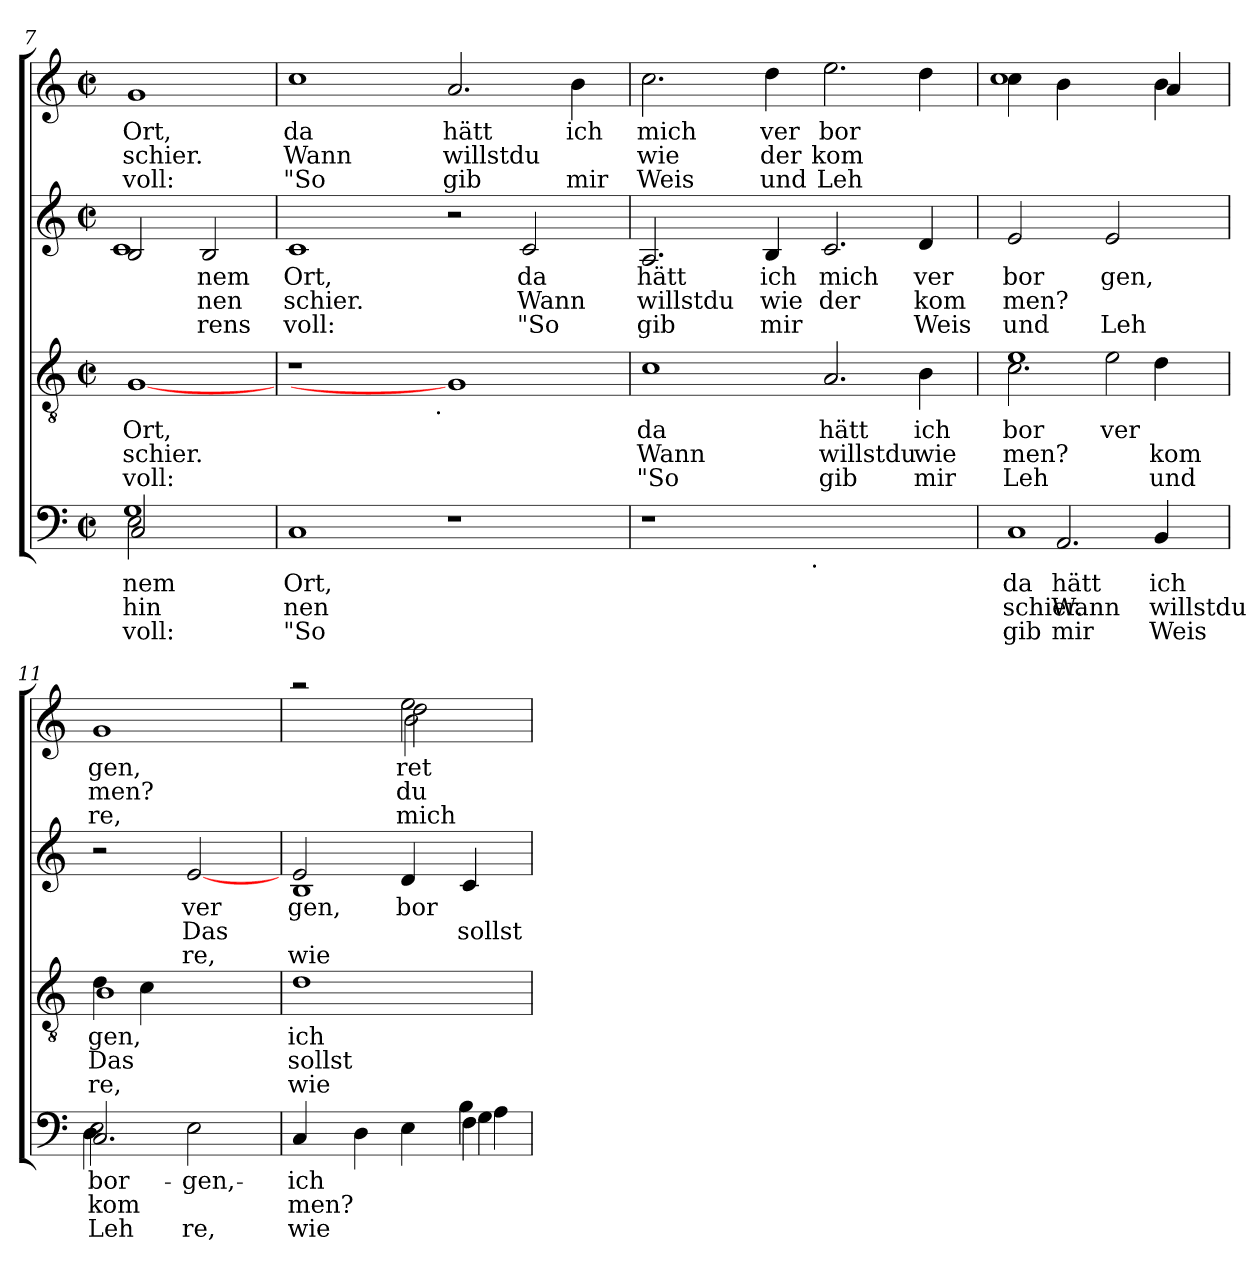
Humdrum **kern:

**kern	**text	**text	**text	**kern	**text	**text	**text	**kern	**text	**text	**text	**kern	**text	**text	**text
*part4	*part4	*part4	*part4	*part3	*part3	*part3	*part3	*part2	*part2	*part2	*part2	*part1	*part1	*part1	*part1
*staff4	*staff4	*staff4	*staff4	*staff3	*staff3	*staff3	*staff3	*staff2	*staff2	*staff2	*staff2	*staff1	*staff1	*staff1	*staff1
*clefF4	*	*	*	*clefGv2	*	*	*	*clefG2	*	*	*	*clefG2	*	*	*
*k[]	*	*	*	*k[]	*	*	*	*k[]	*	*	*	*k[]	*	*	*
*C:	*	*	*	*C:	*	*	*	*C:	*	*	*	*C:	*	*	*
*M2/2	*	*	*	*M2/2	*	*	*	*M2/2	*	*	*	*M2/2	*	*	*
*met(c|)	*	*	*	*met(c|)	*	*	*	*met(c|)	*	*	*	*met(c|)	*	*	*
=7	=7	=7	=7	=7	=7	=7	=7	=7	=7	=7	=7	=7	=7	=7	=7
!	!LO:LY:b	!LO:LY:b	!LO:LY:b	!	!	!	!	!	!	!	!	!	!	!	!
*^	*	*	*	*	*	*	*	*	*	*	*	*	*	*	*
*	*^	*	*	*	*	*	*	*	*	*	*	*	*	*	*	*
!	!	!	!LO:LY:b	!LO:LY:b	!LO:LY:b	!	!LO:LY:b	!LO:LY:b	!LO:LY:b	!	!	!	!	!	!LO:LY:b	!LO:LY:b	!LO:LY:b
*	*	*	*	*	*	*	*	*	*	*^	*	*	*	*	*	*	*
2E\	2C/	1G	-nem	hin	voll:	[1G	Ort,	schier.	voll:	2B/	1c	.	.	.	1g	Ort,	schier.	voll:
!	!	!	!	!	!	!	!	!	!	!	!	!LO:LY:b	!LO:LY:b	!LO:LY:b	!	!	!	!
2ryy	2ryy	.	.	.	.	.	.	.	.	2B/	.	nem	nen	rens	.	.	.	.
*	*v	*v	*	*	*	*	*	*	*	*v	*v	*	*	*	*	*	*	*
=8	=8	=8	=8	=8	=8	=8	=8	=8	=8	=8	=8	=8	=8	=8	=8	=8
!	!	!LO:LY:b	!LO:LY:b	!LO:LY:b	!	!	!	!	!	!LO:LY:b	!LO:LY:b	!LO:LY:b	!	!LO:LY:b	!LO:LY:b	!LO:LY:b
*v	*v	*	*	*	*^	*	*	*	*	*	*	*	*	*	*	*
1C	Ort,	nen	"So	1r	2ryy	.	.	.	1c	Ort,	schier.	voll:	1cc	da	Wann	"So
.	.	.	.	.	4...ryy	.	.	.	.	.	.	.	.	.	.	.
!	!	!	!	!	!LO:TX:b:t=.	!	!	!	!	!	!	!	!	!	!	!
.	.	.	.	.	1ryy	.	.	.	.	.	.	.	.	.	.	.
!	!	!	!	!	!	!	!	!	!	!	!	!	!	!LO:LY:b	!LO:LY:b	!LO:LY:b
1r	.	.	.	1G]	.	.	.	.	2r	.	.	.	2.a/	hätt	willstdu	gib
!	!	!	!	!	!	!	!	!	!	!LO:LY:b	!LO:LY:b	!LO:LY:b	!	!	!	!
.	.	.	.	.	.	.	.	.	2c/	da	Wann	"So	.	.	.	.
!	!	!	!	!	!	!	!	!	!	!	!	!	!	!LO:LY:b	!	!LO:LY:b
.	.	.	.	.	.	.	.	.	.	.	.	.	4b\	ich	.	mir
.	.	.	.	.	32ryy	.	.	.	.	.	.	.	.	.	.	.
=9	=9	=9	=9	=9	=9	=9	=9	=9	=9	=9	=9	=9	=9	=9	=9	=9
!	!	!	!	!	!	!LO:LY:b	!LO:LY:b	!LO:LY:b	!	!LO:LY:b	!LO:LY:b	!LO:LY:b	!	!LO:LY:b	!LO:LY:b	!LO:LY:b
*^	*	*	*	*v	*v	*	*	*	*	*	*	*	*	*	*	*
1r	2ryy	.	.	.	1c	da	Wann	"So	2.A/	hätt	willstdu	gib	2.cc\	mich	wie	Weis
.	4...ryy	.	.	.	.	.	.	.	.	.	.	.	.	.	.	.
!	!	!	!	!	!	!	!	!	!	!LO:LY:b	!LO:LY:b	!LO:LY:b	!	!LO:LY:b	!LO:LY:b	!LO:LY:b
.	.	.	.	.	.	.	.	.	4B/	ich	wie	mir	4dd\	ver	der	und
!	!LO:TX:b:t=.	!	!	!	!	!	!	!	!	!	!	!	!	!	!	!
.	1ryy	.	.	.	.	.	.	.	.	.	.	.	.	.	.	.
!	!	!	!	!	!	!LO:LY:b	!LO:LY:b	!LO:LY:b	!	!LO:LY:b	!LO:LY:b	!	!	!LO:LY:b	!LO:LY:b	!LO:LY:b
1ryy	.	.	.	.	2.A/	hätt	willstdu	gib	2.c/	mich	der	.	2.ee\	bor	kom	Leh
!	!	!	!	!	!	!LO:LY:b	!LO:LY:b	!LO:LY:b	!	!LO:LY:b	!LO:LY:b	!LO:LY:b	!	!	!	!
.	.	.	.	.	4B\	ich	wie	mir	4d/	ver	kom	Weis	4dd\	.	.	.
.	32ryy	.	.	.	.	.	.	.	.	.	.	.	.	.	.	.
=10	=10	=10	=10	=10	=10	=10	=10	=10	=10	=10	=10	=10	=10	=10	=10	=10
!	!	!LO:LY:b	!LO:LY:b	!LO:LY:b	!	!LO:LY:b	!LO:LY:b	!LO:LY:b	!	!	!	!	!	!	!	!
*	*^	*	*	*	*^	*	*	*	*	*	*	*	*	*	*	*
*	*	*	*	*	*	*	*^	*	*	*	*	*	*	*	*	*	*	*
!	!	!	!	!	!	!	!	!	!LO:LY:b	!LO:LY:b	!LO:LY:b	!	!LO:LY:b	!LO:LY:b	!LO:LY:b	!	!	!	!
*	*	*	*	*	*	*	*	*	*	*	*	*	*	*	*	*^	*	*	*
*	*	*	*	*	*	*	*	*	*	*	*	*	*	*	*	*	*^	*	*	*
*	*	*	*	*	*	*	*	*	*	*	*	*	*	*	*	*	*	*^	*	*	*
1C	4ryy	2.ryy	da	schier.	gib	2.c\	2ryy	1e	bor	men?	Leh	2e/	bor	men?	und	4cc\	1cc	2.ryy	2.ryy	.	.	.
!	!	!	!LO:LY:b	!LO:LY:b	!LO:LY:b	!	!	!	!	!	!	!	!	!	!	!	!	!	!	!	!	!
.	2.AA/	.	hätt	Wann	mir	.	.	.	.	.	.	.	.	.	.	4b\	.	.	.	.	.	.
!	!	!	!	!	!	!	!	!	!LO:LY:b	!	!	!	!LO:LY:b	!	!LO:LY:b	!	!	!	!	!	!	!
.	.	.	.	.	.	.	2e\	.	ver	.	.	2e/	gen,	.	Leh	2ryy	.	.	.	.	.	.
!	!	!	!LO:LY:b	!LO:LY:b	!LO:LY:b	!	!	!	!	!LO:LY:b	!LO:LY:b	!	!	!	!	!	!	!	!	!	!	!
.	.	4BB/	ich	willstdu	Weis	4d\	.	.	.	kom	und	.	.	.	.	.	.	4b\	4a/	.	.	.
*	*	*	*	*	*	*v	*v	*v	*	*	*	*	*	*	*	*	*	*	*	*	*	*
=11	=11	=11	=11	=11	=11	=11	=11	=11	=11	=11	=11	=11	=11	=11	=11	=11	=11	=11	=11	=11
!	!	!	!LO:LY:b	!LO:LY:b	!	!	!	!	!	!	!	!	!	!	!	!	!	!	!	!
!	!	!	!LO:LY:b	!LO:LY:b	!LO:LY:b	!	!	!	!	!	!	!	!	!	!	!	!	!	!	!
!	!	!	!LO:LY:b	!LO:LY:b	!LO:LY:b	!	!LO:LY:b	!LO:LY:b	!LO:LY:b	!	!	!	!	!	!	!	!	!LO:LY:b	!LO:LY:b	!LO:LY:b
*	*	*	*	*	*	*^	*	*	*	*	*	*	*	*v	*v	*v	*v	*	*	*
2.C/	4D\	2E\	-bor-	kom	Leh	4d\	1B	gen,	Das	re,	2r	.	.	.	1g	gen,	men?	re,
.	2.ryy	.	.	.	.	4c\	.	.	.	.	.	.	.	.	.	.	.	.
!	!	!	!LO:LY:b	!	!LO:LY:b	!	!	!	!	!	!	!LO:LY:b	!LO:LY:b	!LO:LY:b	!	!	!	!
.	.	2E\	-gen,	.	re,	2ryy	.	.	.	.	[>2e/	ver	Das	re,	.	.	.	.
4ryy	.	.	.	.	.	.	.	.	.	.	.	.	.	.	.	.	.	.
*v	*v	*v	*	*	*	*	*	*	*	*	*	*	*	*	*	*	*	*
*	*	*	*	*v	*v	*	*	*	*	*	*	*	*	*	*	*
!!LO:PB:g=z
=12	=12	=12	=12	=12	=12	=12	=12	=12	=12	=12	=12	=12	=12	=12	=12
!	!LO:LY:b	!LO:LY:b	!LO:LY:b	!	!LO:LY:b	!LO:LY:b	!LO:LY:b	!	!LO:LY:b	!	!LO:LY:b	!	!	!	!
*^	*	*	*	*	*	*	*	*^	*	*	*	*^	*	*	*
*	*^	*	*	*	*	*	*	*	*	*^	*	*	*	*	*^	*	*	*
*	*	*^	*	*	*	*	*	*	*	*	*	*	*	*	*	*	*	*	*	*	*
4C/	2.ryy	2.ryy	2.ryy	ich	men?	wie	1d	ich	sollst	wie	16.ryy	2e/	1B	gen,	.	wie	2raa	2ryy	2ryy	.	.	.
.	.	.	.	.	.	.	.	.	.	.	2ryy	.	.	.	.	.	.	.	.	.	.	.
4D\	.	.	.	.	.	.	.	.	.	.	.	.	.	.	.	.	.	.	.	.	.	.
!	!	!	!	!	!	!	!	!	!	!	!	!	!	!LO:LY:b	!	!	!	!	!	!LO:LY:b	!LO:LY:b	!LO:LY:b
!	!	!	!	!	!	!	!	!	!	!	!	!	!	!	!	!	!	!	!	!LO:LY:b	!LO:LY:b	!LO:LY:b
!	!	!	!	!	!	!	!	!	!	!	!	!	!	!	!	!	!	!	!	!LO:LY:b	!LO:LY:b	!LO:LY:b
4E\	.	.	.	.	.	.	.	.	.	.	.	4d/	.	bor	.	.	2ee\	2dd\	2b\	ret	du	mich
.	.	.	.	.	.	.	.	.	.	.	4ryy	.	.	.	.	.	.	.	.	.	.	.
!	!	!	!	!	!	!	!	!	!	!	!	!	!	!	!LO:LY:b	!	!	!	!	!	!	!
4F\	4G\	4A\	4B\	.	.	.	.	.	.	.	.	4c/	.	.	sollst	.	.	.	.	.	.	.
.	.	.	.	.	.	.	.	.	.	.	8ryy	.	.	.	.	.	.	.	.	.	.	.
.	.	.	.	.	.	.	.	.	.	.	32ryy	.	.	.	.	.	.	.	.	.	.	.
*	*	*	*	*	*	*	*	*	*	*	*v	*v	*v	*	*	*	*	*	*	*	*	*
*v	*v	*v	*v	*	*	*	*	*	*	*	*	*	*	*	*v	*v	*v	*	*	*
=	=	=	=	=	=	=	=	=	=	=	=	=	=	=	=
*-	*-	*-	*-	*-	*-	*-	*-	*-	*-	*-	*-	*-	*-	*-	*-
